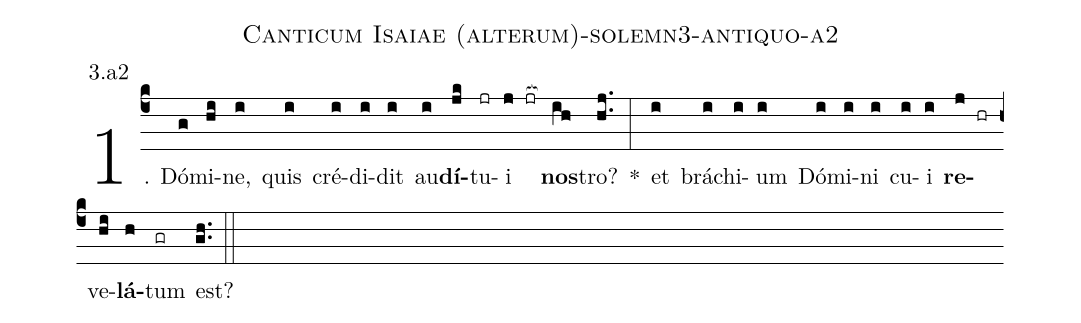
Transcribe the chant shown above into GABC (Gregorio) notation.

name: Canticum Isaiae (alterum)-solemn3-antiquo-a2;
annotation: 3.a2;
%%
(c4)1. Dó(g)mi(hi)ne,(i) quis(i) cré(i)di(i)dit(i) au(i)<b>dí</b>(jk)tu(jr)i(j jr[ocb:1{]) <b>nos</b>(ih[ocb:0}])tro?(hj..) *(:) et(i) brá(i)chi(i)um(i) Dó(i)mi(i)ni(i) cu(i)i(i) <b>re</b>(j hr)ve(hi)<b>lá</b>(h)tum(gr) est?(gh..) (::)
